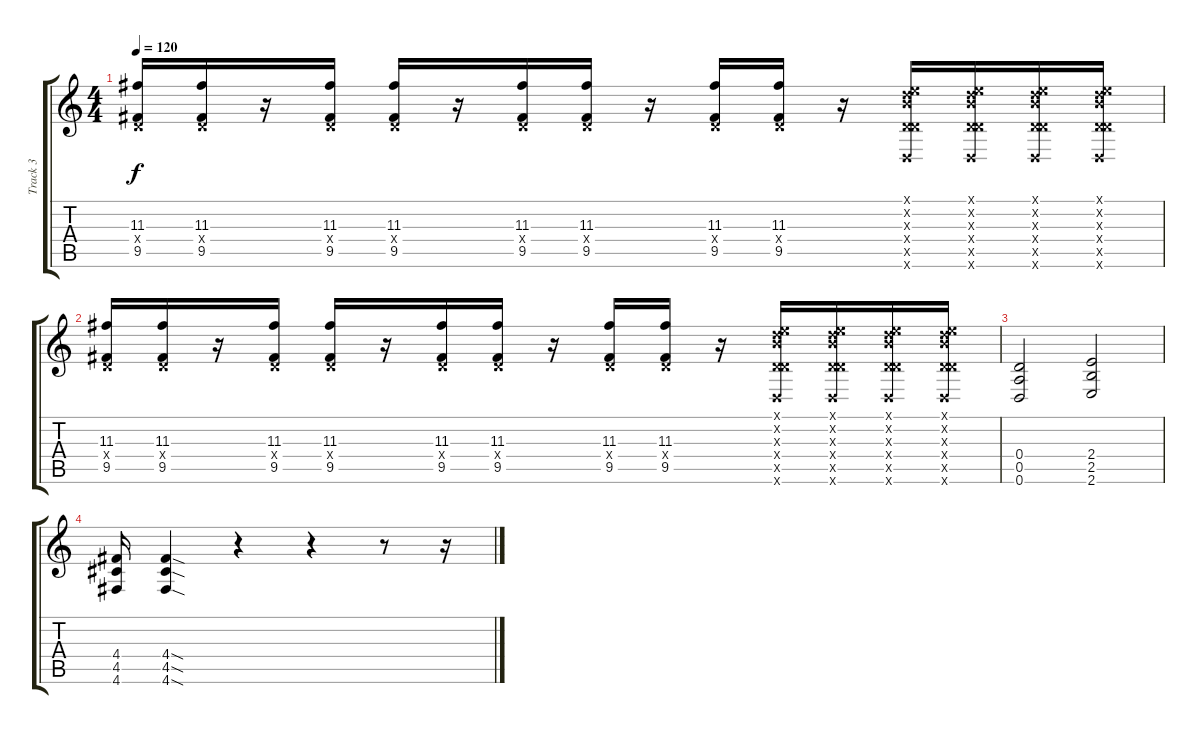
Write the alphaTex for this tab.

\track ("Track 3" "Track 3") {instrument distortionguitar}
\staff {score tabs}
\tuning (E4 B3 G3 D3 A2 D2) {hide}
\ts (4 4)
\tempo 120
\clef g2
\ks c
(11.3 0.4{x} 9.5).16{dy f} (11.3 0.4{x} 9.5).16 r.16 (11.3 0.4{x} 9.5).16 (11.3 0.4{x} 9.5).16 r.16 (11.3 0.4{x} 9.5).16 (11.3 0.4{x} 9.5).16 r.16 (11.3 0.4{x} 9.5).16 (11.3 0.4{x} 9.5).16 r.16 (0.1{x} 0.2{x} 7.3{x} 0.4{x} 5.5{x} 0.6{x}).16 (0.1{x} 0.2{x} 7.3{x} 0.4{x} 5.5{x} 0.6{x}).16 (0.1{x} 0.2{x} 7.3{x} 0.4{x} 5.5{x} 0.6{x}).16 (0.1{x} 0.2{x} 7.3{x} 0.4{x} 5.5{x} 0.6{x}).16 |
(11.3 0.4{x} 9.5).16 (11.3 0.4{x} 9.5).16 r.16 (11.3 0.4{x} 9.5).16 (11.3 0.4{x} 9.5).16 r.16 (11.3 0.4{x} 9.5).16 (11.3 0.4{x} 9.5).16 r.16 (11.3 0.4{x} 9.5).16 (11.3 0.4{x} 9.5).16 r.16 (0.1{x} 0.2{x} 7.3{x} 0.4{x} 5.5{x} 0.6{x}).16 (0.1{x} 0.2{x} 7.3{x} 0.4{x} 5.5{x} 0.6{x}).16 (0.1{x} 0.2{x} 7.3{x} 0.4{x} 5.5{x} 0.6{x}).16 (0.1{x} 0.2{x} 7.3{x} 0.4{x} 5.5{x} 0.6{x}).16 |
(0.4 0.5 0.6).2 (2.4 2.5 2.6).2 |
(4.4 4.5 4.6).16 (4.4{sod} 4.5{sod} 4.6{sod}).4 r.4 r.4 r.8 r.16
